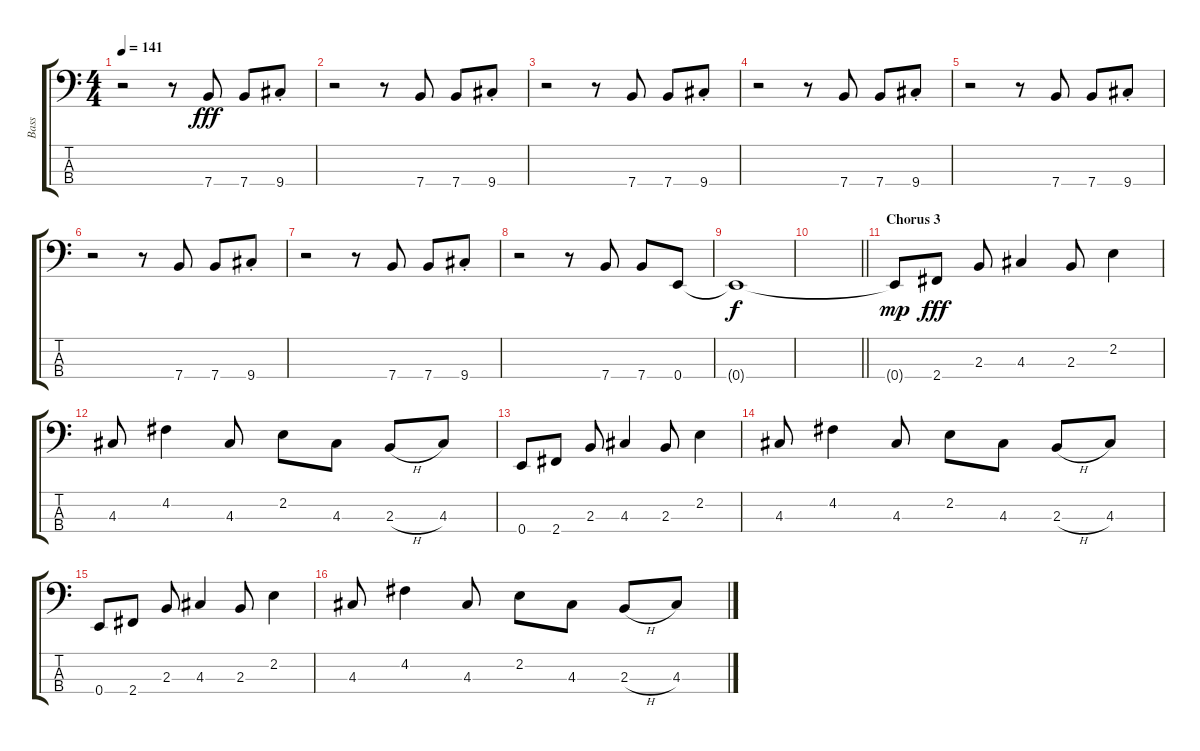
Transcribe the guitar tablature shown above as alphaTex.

\track ("Bass" "Bass") {instrument electricbassfinger}
\staff {score tabs}
\tuning (G2 D2 A1 E1) {hide}
\ts (4 4)
\tempo 141
\clef f4
\ks c
r.2{dy f} r.8 7.4.8{dy fff volume 13 instrument electricbassfinger} 7.4.8 9.4{st}.8 |
r.2 r.8 7.4.8 7.4.8 9.4{st}.8 |
r.2 r.8 7.4.8 7.4.8 9.4{st}.8 |
r.2 r.8 7.4.8 7.4.8 9.4{st}.8 |
r.2 r.8 7.4.8 7.4.8 9.4{st}.8 |
r.2 r.8 7.4.8 7.4.8 9.4{st}.8 |
r.2 r.8 7.4.8 7.4.8 9.4{st}.8 |
r.2 r.8 7.4.8 7.4.8 0.4.8 |
0.4{t}.1{dy f} |
\barLineRight lightlight
|
\section ("" "Chorus 3")
0.4{t}.8{dy mp volume 16 instrument electricbasspick} 2.4.8{dy fff} 2.3.8 4.3.4 2.3.8 2.2.4 |
4.3.8 4.2.4 4.3.8 2.2.8 4.3.8 2.3{h}.8 4.3.8 |
0.4.8 2.4.8 2.3.8 4.3.4 2.3.8 2.2.4 |
4.3.8 4.2.4 4.3.8 2.2.8 4.3.8 2.3{h}.8 4.3.8 |
0.4.8 2.4.8 2.3.8 4.3.4 2.3.8 2.2.4 |
4.3.8 4.2.4 4.3.8 2.2.8 4.3.8 2.3{h}.8 4.3.8
